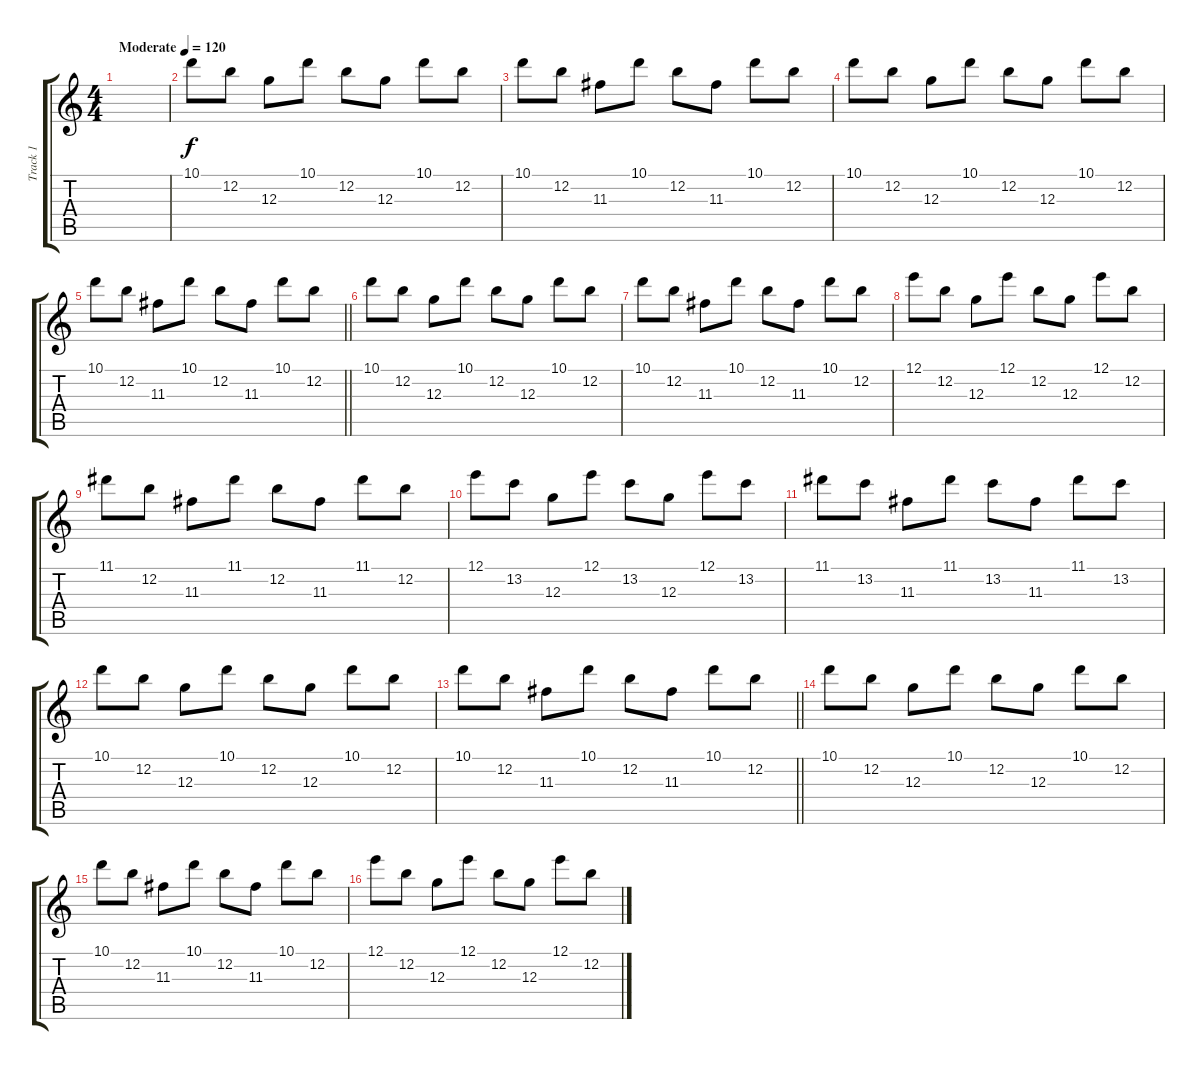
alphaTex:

\track ("Track 1" "Track 1") {instrument acousticguitarsteel}
\staff {score tabs}
\tuning (E4 B3 G3 D3 A2 E2) {hide}
\ts (4 4)
\tempo (120 "Moderate")
\clef g2
\ks c
|
10.1.8 12.2.8 12.3.8 10.1.8 12.2.8 12.3.8 10.1.8 12.2.8 |
10.1.8 12.2.8 11.3.8 10.1.8 12.2.8 11.3.8 10.1.8 12.2.8 |
10.1.8 12.2.8 12.3.8 10.1.8 12.2.8 12.3.8 10.1.8 12.2.8 |
\barLineRight lightlight
10.1.8 12.2.8 11.3.8 10.1.8 12.2.8 11.3.8 10.1.8 12.2.8 |
10.1.8 12.2.8 12.3.8 10.1.8 12.2.8 12.3.8 10.1.8 12.2.8 |
10.1.8 12.2.8 11.3.8 10.1.8 12.2.8 11.3.8 10.1.8 12.2.8 |
12.1.8 12.2.8 12.3.8 12.1.8 12.2.8 12.3.8 12.1.8 12.2.8 |
11.1.8 12.2.8 11.3.8 11.1.8 12.2.8 11.3.8 11.1.8 12.2.8 |
12.1.8 13.2.8 12.3.8 12.1.8 13.2.8 12.3.8 12.1.8 13.2.8 |
11.1.8 13.2.8 11.3.8 11.1.8 13.2.8 11.3.8 11.1.8 13.2.8 |
10.1.8 12.2.8 12.3.8 10.1.8 12.2.8 12.3.8 10.1.8 12.2.8 |
\barLineRight lightlight
10.1.8 12.2.8 11.3.8 10.1.8 12.2.8 11.3.8 10.1.8 12.2.8 |
10.1.8 12.2.8 12.3.8 10.1.8 12.2.8 12.3.8 10.1.8 12.2.8 |
10.1.8 12.2.8 11.3.8 10.1.8 12.2.8 11.3.8 10.1.8 12.2.8 |
12.1.8 12.2.8 12.3.8 12.1.8 12.2.8 12.3.8 12.1.8 12.2.8
